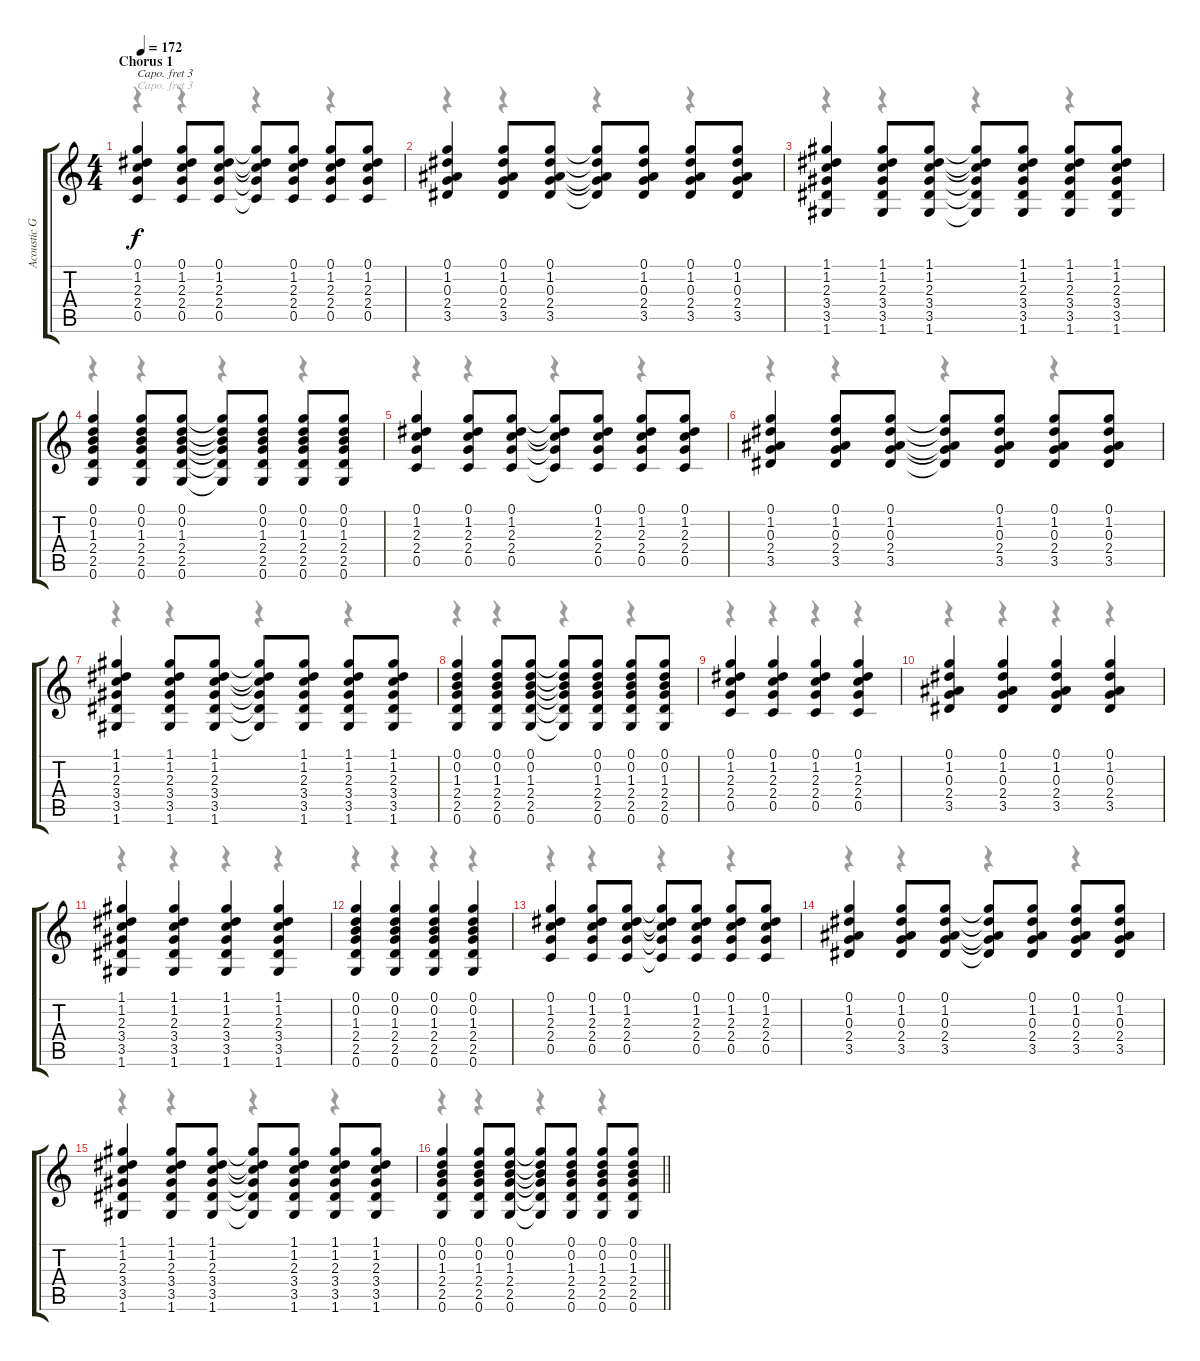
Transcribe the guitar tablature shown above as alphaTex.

\track ("Acoustic Guitar (Capo 3rd fret)" "Acoustic G") {instrument acousticguitarsteel}
\staff {score tabs}
\capo 3
\tuning (E4 B3 G3 D3 A2 E2) {hide}
\voice
\ts (4 4)
\section ("" "Chorus 1")
\tempo 172
\clef g2
\ks c
(0.1 1.2 2.3 2.4 0.5).4{dy f} (0.1 1.2 2.3 2.4 0.5).8 (0.1 1.2 2.3 2.4 0.5).8 (0.1{t} 1.2{t} 2.3{t} 2.4{t} 0.5{t}).8 (0.1 1.2 2.3 2.4 0.5).8 (0.1 1.2 2.3 2.4 0.5).8 (0.1 1.2 2.3 2.4 0.5).8 |
(0.1 1.2 0.3 2.4 3.5).4 (0.1 1.2 0.3 2.4 3.5).8 (0.1 1.2 0.3 2.4 3.5).8 (0.1{t} 1.2{t} 0.3{t} 2.4{t} 3.5{t}).8 (0.1 1.2 0.3 2.4 3.5).8 (0.1 1.2 0.3 2.4 3.5).8 (0.1 1.2 0.3 2.4 3.5).8 |
(1.1 1.2 2.3 3.4 3.5 1.6).4 (1.1 1.2 2.3 3.4 3.5 1.6).8 (1.1 1.2 2.3 3.4 3.5 1.6).8 (1.1{t} 1.2{t} 2.3{t} 3.4{t} 3.5{t} 1.6{t}).8 (1.1 1.2 2.3 3.4 3.5 1.6).8 (1.1 1.2 2.3 3.4 3.5 1.6).8 (1.1 1.2 2.3 3.4 3.5 1.6).8 |
(0.1 0.2 1.3 2.4 2.5 0.6).4 (0.1 0.2 1.3 2.4 2.5 0.6).8 (0.1 0.2 1.3 2.4 2.5 0.6).8 (0.1{t} 0.2{t} 1.3{t} 2.4{t} 2.5{t} 0.6{t}).8 (0.1 0.2 1.3 2.4 2.5 0.6).8 (0.1 0.2 1.3 2.4 2.5 0.6).8 (0.1 0.2 1.3 2.4 2.5 0.6).8 |
(0.1 1.2 2.3 2.4 0.5).4 (0.1 1.2 2.3 2.4 0.5).8 (0.1 1.2 2.3 2.4 0.5).8 (0.1{t} 1.2{t} 2.3{t} 2.4{t} 0.5{t}).8 (0.1 1.2 2.3 2.4 0.5).8 (0.1 1.2 2.3 2.4 0.5).8 (0.1 1.2 2.3 2.4 0.5).8 |
(0.1 1.2 0.3 2.4 3.5).4 (0.1 1.2 0.3 2.4 3.5).8 (0.1 1.2 0.3 2.4 3.5).8 (0.1{t} 1.2{t} 0.3{t} 2.4{t} 3.5{t}).8 (0.1 1.2 0.3 2.4 3.5).8 (0.1 1.2 0.3 2.4 3.5).8 (0.1 1.2 0.3 2.4 3.5).8 |
(1.1 1.2 2.3 3.4 3.5 1.6).4 (1.1 1.2 2.3 3.4 3.5 1.6).8 (1.1 1.2 2.3 3.4 3.5 1.6).8 (1.1{t} 1.2{t} 2.3{t} 3.4{t} 3.5{t} 1.6{t}).8 (1.1 1.2 2.3 3.4 3.5 1.6).8 (1.1 1.2 2.3 3.4 3.5 1.6).8 (1.1 1.2 2.3 3.4 3.5 1.6).8 |
(0.1 0.2 1.3 2.4 2.5 0.6).4 (0.1 0.2 1.3 2.4 2.5 0.6).8 (0.1 0.2 1.3 2.4 2.5 0.6).8 (0.1{t} 0.2{t} 1.3{t} 2.4{t} 2.5{t} 0.6{t}).8 (0.1 0.2 1.3 2.4 2.5 0.6).8 (0.1 0.2 1.3 2.4 2.5 0.6).8 (0.1 0.2 1.3 2.4 2.5 0.6).8 |
(0.1 1.2 2.3 2.4 0.5).4 (0.1 1.2 2.3 2.4 0.5).4 (0.1 1.2 2.3 2.4 0.5).4 (0.1 1.2 2.3 2.4 0.5).4 |
(0.1 1.2 0.3 2.4 3.5).4 (0.1 1.2 0.3 2.4 3.5).4 (0.1 1.2 0.3 2.4 3.5).4 (0.1 1.2 0.3 2.4 3.5).4 |
(1.1 1.2 2.3 3.4 3.5 1.6).4 (1.1 1.2 2.3 3.4 3.5 1.6).4 (1.1 1.2 2.3 3.4 3.5 1.6).4 (1.1 1.2 2.3 3.4 3.5 1.6).4 |
(0.1 0.2 1.3 2.4 2.5 0.6).4 (0.1 0.2 1.3 2.4 2.5 0.6).4 (0.1 0.2 1.3 2.4 2.5 0.6).4 (0.1 0.2 1.3 2.4 2.5 0.6).4 |
(0.1 1.2 2.3 2.4 0.5).4 (0.1 1.2 2.3 2.4 0.5).8 (0.1 1.2 2.3 2.4 0.5).8 (0.1{t} 1.2{t} 2.3{t} 2.4{t} 0.5{t}).8 (0.1 1.2 2.3 2.4 0.5).8 (0.1 1.2 2.3 2.4 0.5).8 (0.1 1.2 2.3 2.4 0.5).8 |
(0.1 1.2 0.3 2.4 3.5).4 (0.1 1.2 0.3 2.4 3.5).8 (0.1 1.2 0.3 2.4 3.5).8 (0.1{t} 1.2{t} 0.3{t} 2.4{t} 3.5{t}).8 (0.1 1.2 0.3 2.4 3.5).8 (0.1 1.2 0.3 2.4 3.5).8 (0.1 1.2 0.3 2.4 3.5).8 |
(1.1 1.2 2.3 3.4 3.5 1.6).4 (1.1 1.2 2.3 3.4 3.5 1.6).8 (1.1 1.2 2.3 3.4 3.5 1.6).8 (1.1{t} 1.2{t} 2.3{t} 3.4{t} 3.5{t} 1.6{t}).8 (1.1 1.2 2.3 3.4 3.5 1.6).8 (1.1 1.2 2.3 3.4 3.5 1.6).8 (1.1 1.2 2.3 3.4 3.5 1.6).8 |
\barLineRight lightlight
(0.1 0.2 1.3 2.4 2.5 0.6).4 (0.1 0.2 1.3 2.4 2.5 0.6).8 (0.1 0.2 1.3 2.4 2.5 0.6).8 (0.1{t} 0.2{t} 1.3{t} 2.4{t} 2.5{t} 0.6{t}).8 (0.1 0.2 1.3 2.4 2.5 0.6).8 (0.1 0.2 1.3 2.4 2.5 0.6).8 (0.1 0.2 1.3 2.4 2.5 0.6).8
\voice
\clef g2
\ottava regular
\simile none
\ks c
r.4{dy f} r.4 r.4 r.4 |
r.4 r.4 r.4 r.4 |
r.4 r.4 r.4 r.4 |
r.4 r.4 r.4 r.4 |
r.4 r.4 r.4 r.4 |
r.4 r.4 r.4 r.4 |
r.4 r.4 r.4 r.4 |
r.4 r.4 r.4 r.4 |
r.4 r.4 r.4 r.4 |
r.4 r.4 r.4 r.4 |
r.4 r.4 r.4 r.4 |
r.4 r.4 r.4 r.4 |
r.4 r.4 r.4 r.4 |
r.4 r.4 r.4 r.4 |
r.4 r.4 r.4 r.4 |
\barLineRight lightlight
r.4 r.4 r.4 r.4
